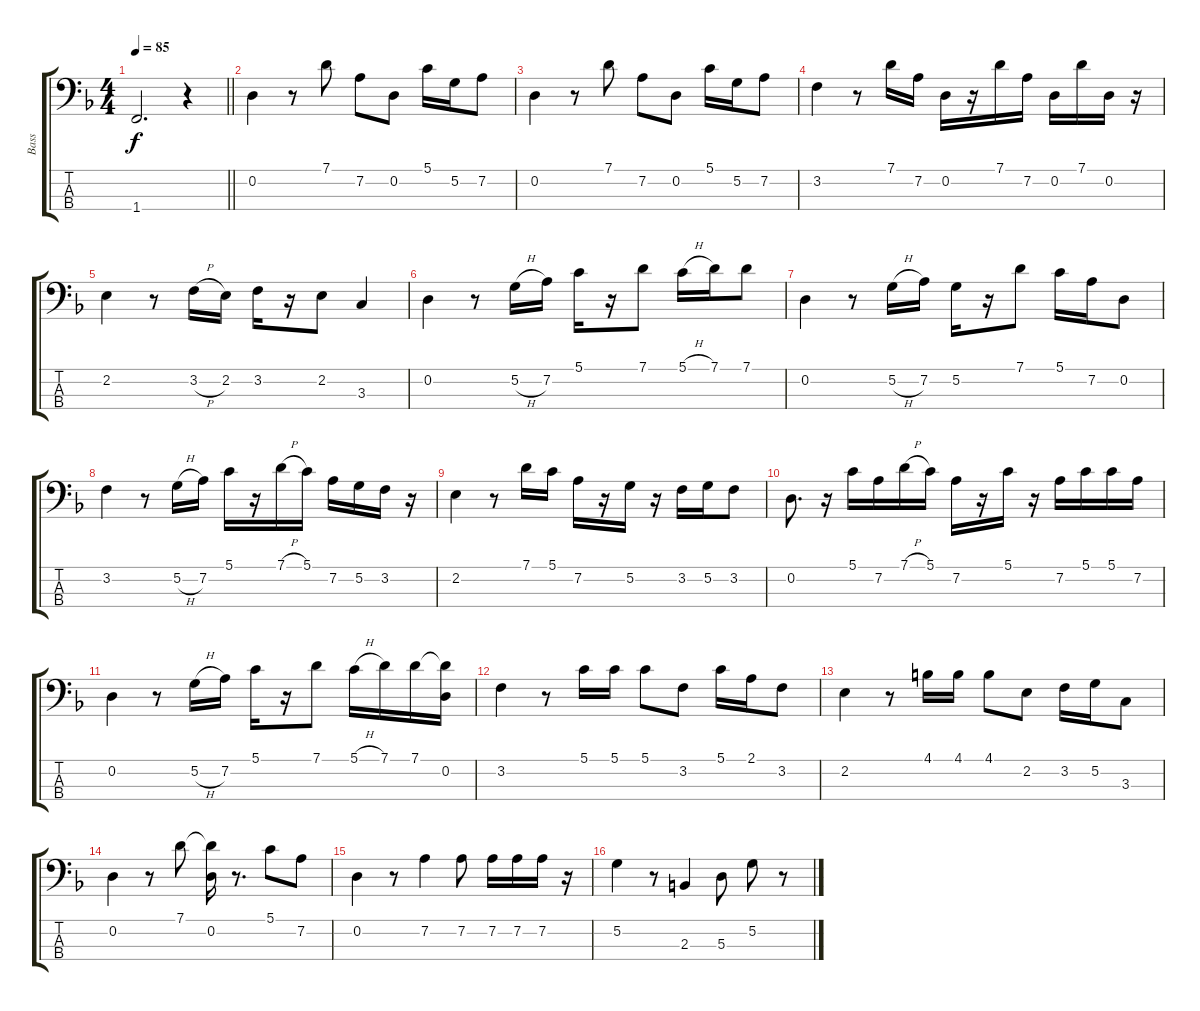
\track ("Bass" "Bass") {instrument electricbassfinger}
\staff {score tabs}
\tuning (G2 D2 A1 E1) {hide}
\ts (4 4)
\tempo 85
\clef f4
\barLineRight lightlight
\ks dminor
1.4.2{d dy f} r.4 |
\section ("" "")
0.2.4 r.8 7.1.8 7.2.8 0.2.8 5.1.16 5.2.16 7.2.8 |
0.2.4 r.8 7.1.8 7.2.8 0.2.8 5.1.16 5.2.16 7.2.8 |
3.2.4 r.8 7.1.16 7.2.16 0.2.16 r.16 7.1.16 7.2.16 0.2.16 7.1.16 0.2.16 r.16 |
2.2.4 r.8 3.2{h}.16 2.2.16 3.2.16 r.16 2.2.8 3.3.4 |
0.2.4 r.8 5.2{h}.16 7.2.16 5.1.16 r.16 7.1.8 5.1{h}.16 7.1.16 7.1.8 |
0.2.4 r.8 5.2{h}.16 7.2.16 5.2.16 r.16 7.1.8 5.1.16 7.2.16 0.2.8 |
3.2.4 r.8 5.2{h}.16 7.2.16 5.1.16 r.16 7.1{h}.16 5.1.16 7.2.16 5.2.16 3.2.16 r.16 |
2.2.4 r.8 7.1.16 5.1.16 7.2.16 r.16 5.2.16 r.16 3.2.16 5.2.16 3.2.8 |
0.2.8{d} r.16 5.1.16 7.2.16 7.1{h}.16 5.1.16 7.2.16 r.16 5.1.16 r.16 7.2.16 5.1.16 5.1.16 7.2.16 |
0.2.4 r.8 5.2{h}.16 7.2.16 5.1.16 r.16 7.1.8 5.1{h}.16 7.1.16 7.1.16 (7.1{t} 0.2).16 |
3.2.4 r.8 5.1.16 5.1.16 5.1.8 3.2.8 5.1.16 2.1.16 3.2.8 |
2.2.4 r.8 4.1.16 4.1.16 4.1.8 2.2.8 3.2.16 5.2.16 3.3.8 |
0.2.4 r.8 7.1.8 (7.1{t} 0.2).16 r.8{d} 5.1.8 7.2.8 |
0.2.4 r.8 7.2.4 7.2.8 7.2.16 7.2.16 7.2.16 r.16 |
5.2.4 r.8 2.3.4 5.3.8 5.2.8 r.8
